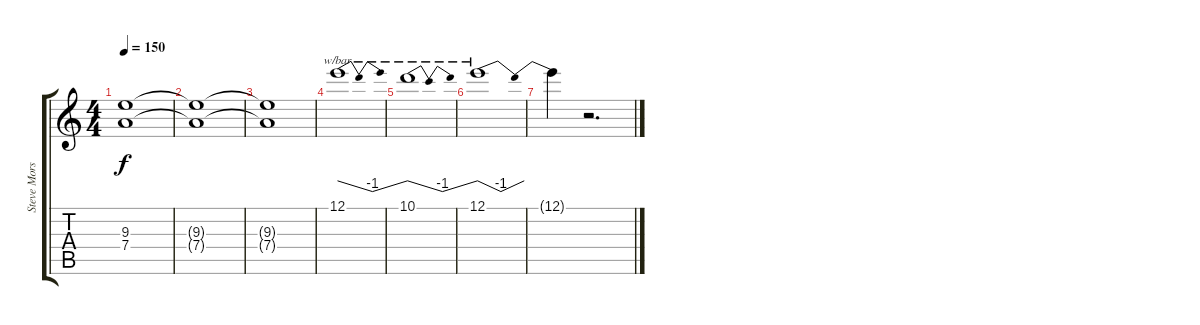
\track ("Steve Morse" "Steve Mors") {instrument overdrivenguitar}
\staff {score tabs}
\tuning (E4 B3 G3 D3 A2 E2) {hide}
\ts (4 4)
\tempo 150
\clef g2
\ks c
(9.3{t} 7.4{t}).1{dy f} |
(9.3{t} 7.4{t}).1 |
(9.3{t} 7.4{t}).1 |
12.1.1{tbe (dip default 0 0 30 -4 60 0)} |
10.1.1{tbe (dip default 0 0 30 -4 60 0)} |
12.1.1{tbe (dip default 0 0 30 -4 60 0)} |
12.1{t}.4 r.2{d}
